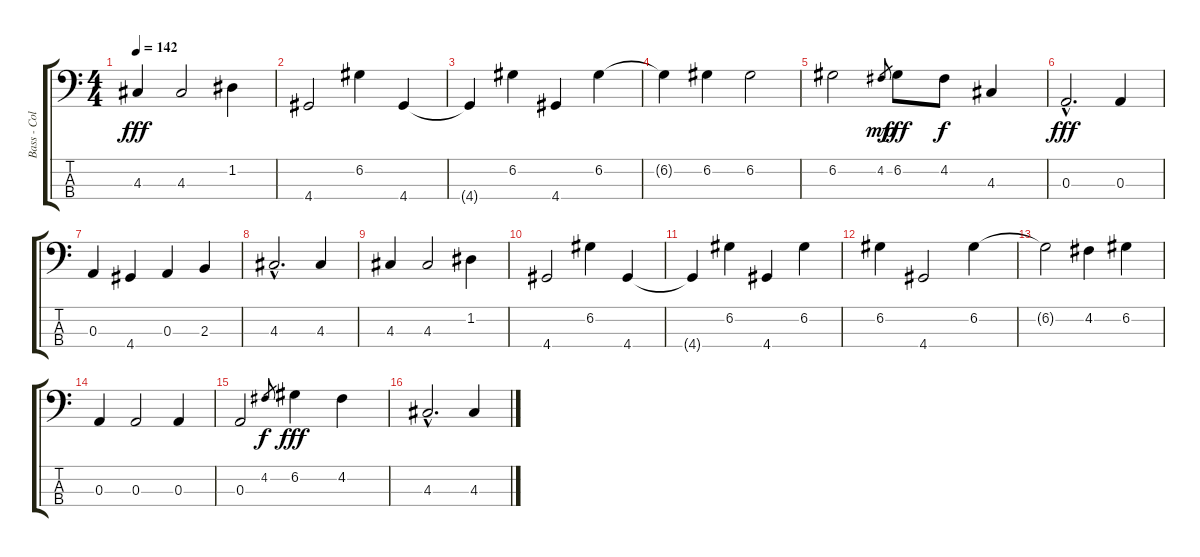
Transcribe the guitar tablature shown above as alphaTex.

\track ("Bass - Colin Greenwood" "Bass - Col") {instrument acousticbass}
\staff {score tabs}
\tuning (G2 D2 A1 E1) {hide}
\ts (4 4)
\tempo 142
\clef f4
\ks c
4.3.4{dy fff} 4.3.2 1.2.4 |
4.4.2 6.2.4 4.4.4 |
4.4{t}.4 6.2.4 4.4.4 6.2.4 |
6.2{t}.4 6.2.4 6.2.2 |
6.2.2 4.2.8{gr dy mp} 6.2.8{dy fff} 4.2.8{dy f} 4.3.4 |
0.3{hac}.2{d dy fff} 0.3.4 |
0.3.4 4.4.4 0.3.4 2.3.4 |
4.3{hac}.2{d} 4.3.4 |
4.3.4 4.3.2 1.2.4 |
4.4.2 6.2.4 4.4.4 |
4.4{t}.4 6.2.4 4.4.4 6.2.4 |
6.2.4 4.4.2 6.2.4 |
6.2{t}.2 4.2.4 6.2.4 |
0.3.4 0.3.2 0.3.4 |
0.3.2 4.2.8{gr dy f} 6.2.4{dy fff} 4.2.4 |
4.3{hac}.2{d} 4.3.4
